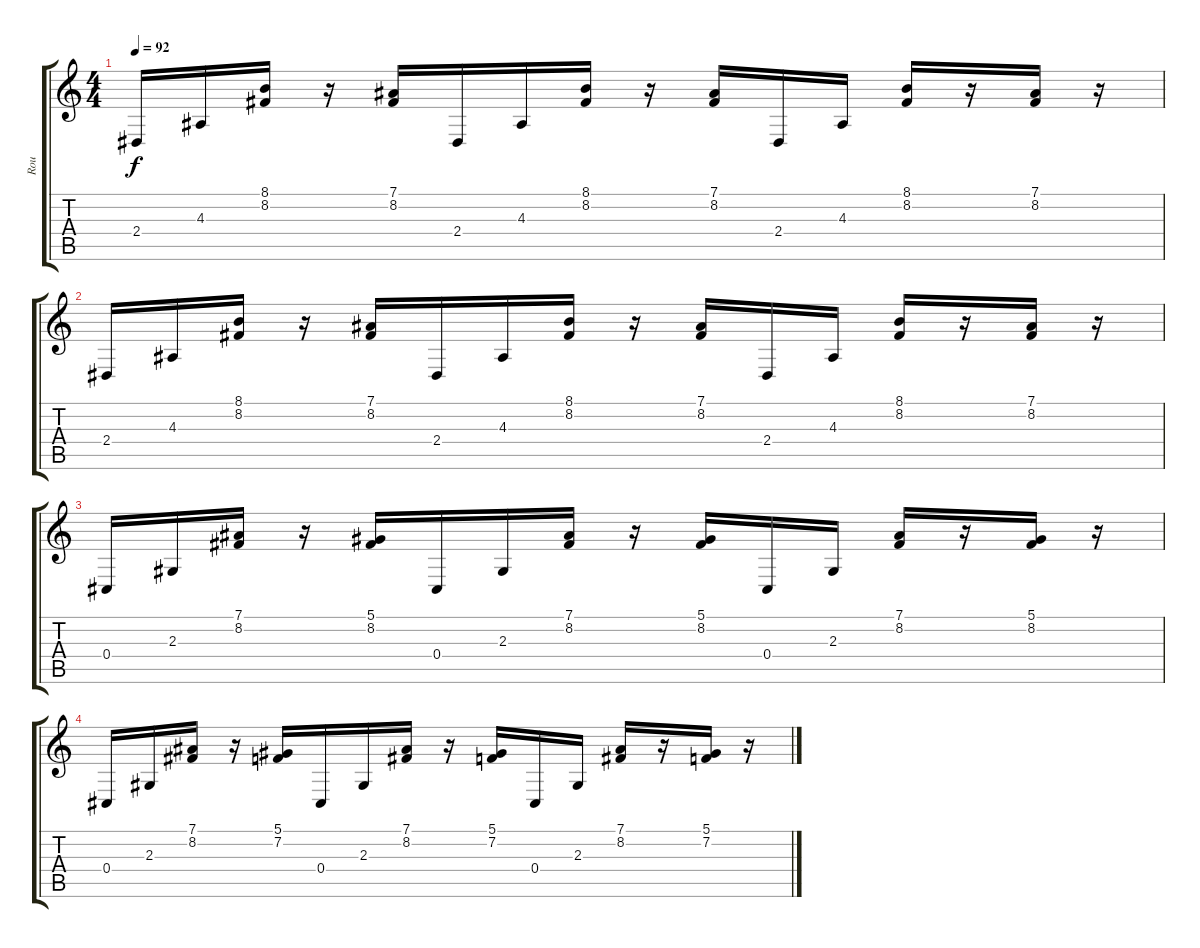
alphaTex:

\track ("Rou" "Rou") {instrument lead1square}
\staff {score tabs}
\tuning (Eb4 Bb3 Gb3 Db3 Ab2 Db2) {hide}
\ts (4 4)
\tempo 92
\clef g2
\ks c
2.4.16{dy f} 4.3.16 (8.1 8.2).16 r.16 (7.1 8.2).16 2.4.16 4.3.16 (8.1 8.2).16 r.16 (7.1 8.2).16 2.4.16 4.3.16 (8.1 8.2).16 r.16 (7.1 8.2).16 r.16 |
2.4.16 4.3.16 (8.1 8.2).16 r.16 (7.1 8.2).16 2.4.16 4.3.16 (8.1 8.2).16 r.16 (7.1 8.2).16 2.4.16 4.3.16 (8.1 8.2).16 r.16 (7.1 8.2).16 r.16 |
0.4.16 2.3.16 (7.1 8.2).16 r.16 (5.1 8.2).16 0.4.16 2.3.16 (7.1 8.2).16 r.16 (5.1 8.2).16 0.4.16 2.3.16 (7.1 8.2).16 r.16 (5.1 8.2).16 r.16 |
0.4.16 2.3.16 (7.1 8.2).16 r.16 (5.1 7.2).16 0.4.16 2.3.16 (7.1 8.2).16 r.16 (5.1 7.2).16 0.4.16 2.3.16 (7.1 8.2).16 r.16 (5.1 7.2).16 r.16
